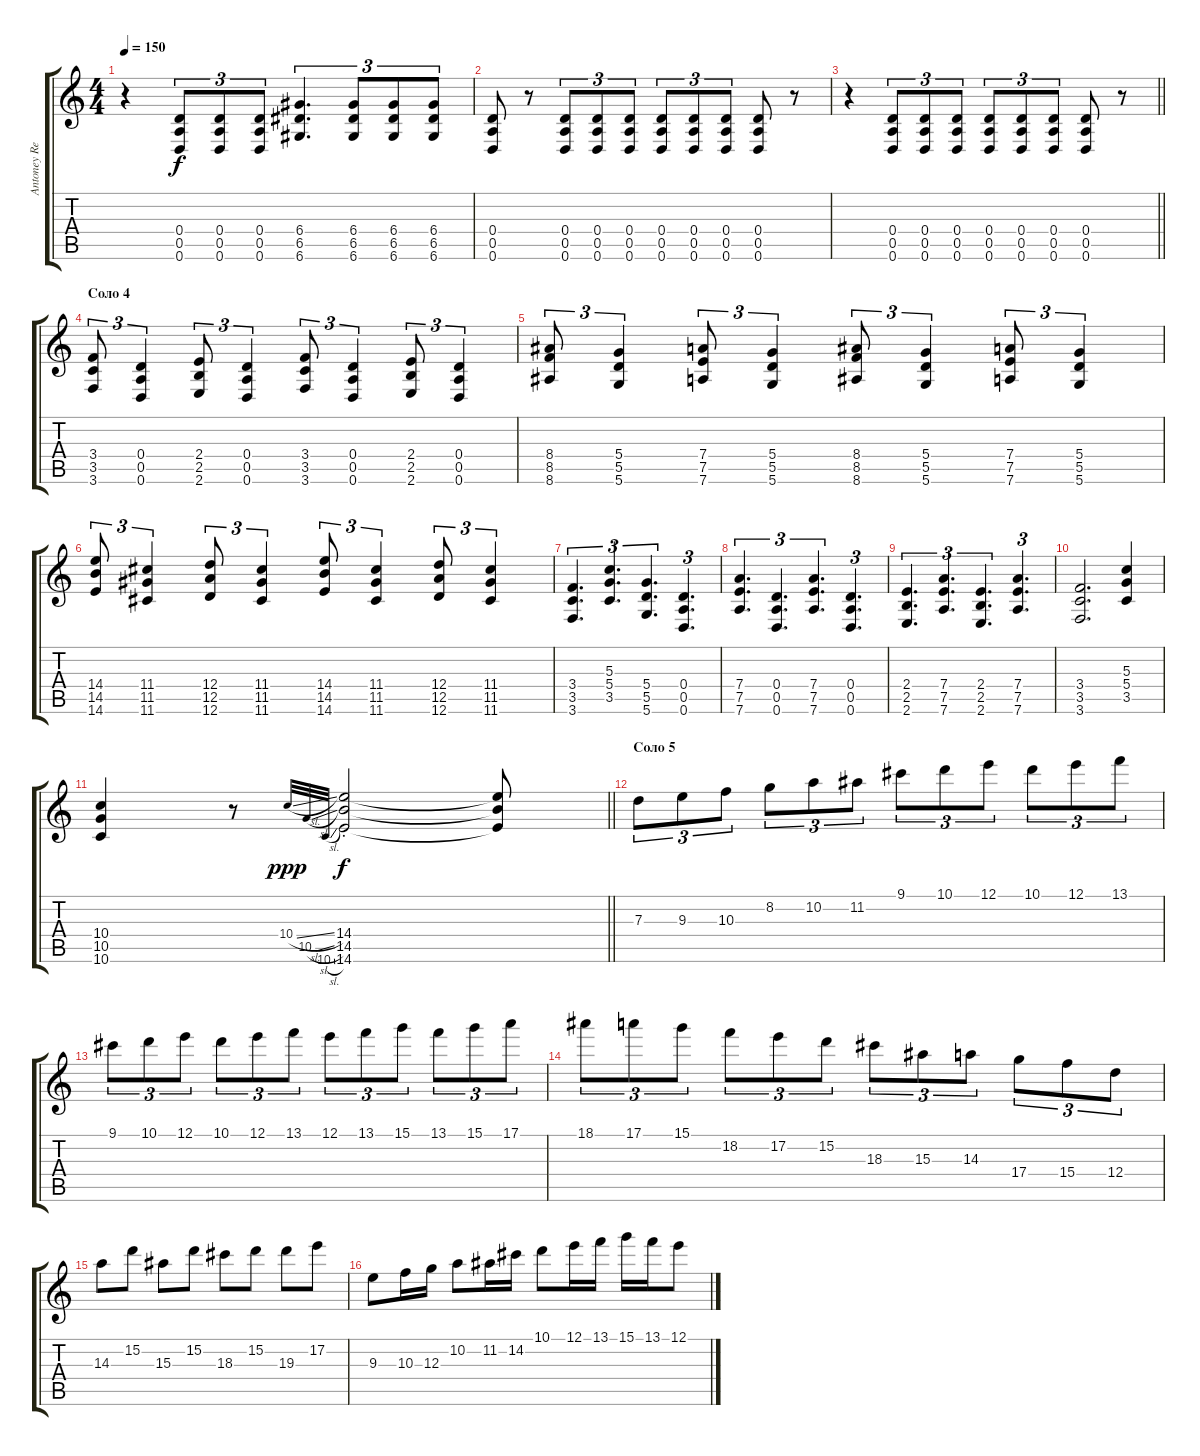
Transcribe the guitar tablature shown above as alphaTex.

\track ("Antoney Revenson" "Antoney Re") {instrument distortionguitar}
\staff {score tabs}
\tuning (E4 B3 G3 D3 A2 D2) {hide}
\ts (4 4)
\tempo 150
\clef g2
\ks c
r.4{dy f} (0.4 0.5 0.6).8{tu (3 2)} (0.4 0.5 0.6).8{tu (3 2)} (0.4 0.5 0.6).8{tu (3 2)} (6.4 6.5 6.6).4{d tu (3 2)} (6.4 6.5 6.6).8{tu (3 2)} (6.4 6.5 6.6).8{tu (3 2)} (6.4 6.5 6.6).8{tu (3 2)} |
(0.4 0.5 0.6).8 r.8 (0.4 0.5 0.6).8{tu (3 2)} (0.4 0.5 0.6).8{tu (3 2)} (0.4 0.5 0.6).8{tu (3 2)} (0.4 0.5 0.6).8{tu (3 2)} (0.4 0.5 0.6).8{tu (3 2)} (0.4 0.5 0.6).8{tu (3 2)} (0.4 0.5 0.6).8 r.8 |
\barLineRight lightlight
r.4 (0.4 0.5 0.6).8{tu (3 2)} (0.4 0.5 0.6).8{tu (3 2)} (0.4 0.5 0.6).8{tu (3 2)} (0.4 0.5 0.6).8{tu (3 2)} (0.4 0.5 0.6).8{tu (3 2)} (0.4 0.5 0.6).8{tu (3 2)} (0.4 0.5 0.6).8 r.8 |
\section ("" "Соло 4")
(3.4 3.5 3.6).8{tu (3 2)} (0.4 0.5 0.6).4{tu (3 2)} (2.4 2.5 2.6).8{tu (3 2)} (0.4 0.5 0.6).4{tu (3 2)} (3.4 3.5 3.6).8{tu (3 2)} (0.4 0.5 0.6).4{tu (3 2)} (2.4 2.5 2.6).8{tu (3 2)} (0.4 0.5 0.6).4{tu (3 2)} |
(8.4 8.5 8.6).8{tu (3 2)} (5.4 5.5 5.6).4{tu (3 2)} (7.4 7.5 7.6).8{tu (3 2)} (5.4 5.5 5.6).4{tu (3 2)} (8.4 8.5 8.6).8{tu (3 2)} (5.4 5.5 5.6).4{tu (3 2)} (7.4 7.5 7.6).8{tu (3 2)} (5.4 5.5 5.6).4{tu (3 2)} |
(14.4 14.5 14.6).8{tu (3 2)} (11.4 11.5 11.6).4{tu (3 2)} (12.4 12.5 12.6).8{tu (3 2)} (11.4 11.5 11.6).4{tu (3 2)} (14.4 14.5 14.6).8{tu (3 2)} (11.4 11.5 11.6).4{tu (3 2)} (12.4 12.5 12.6).8{tu (3 2)} (11.4 11.5 11.6).4{tu (3 2)} |
(3.4 3.5 3.6).4{d tu (3 2)} (5.3 5.4 3.5).4{d tu (3 2)} (5.4 5.5 5.6).4{d tu (3 2)} (0.4 0.5 0.6).4{d tu (3 2)} |
(7.4 7.5 7.6).4{d tu (3 2)} (0.4 0.5 0.6).4{d tu (3 2)} (7.4 7.5 7.6).4{d tu (3 2)} (0.4 0.5 0.6).4{d tu (3 2)} |
(2.4 2.5 2.6).4{d tu (3 2)} (7.4 7.5 7.6).4{d tu (3 2)} (2.4 2.5 2.6).4{d tu (3 2)} (7.4 7.5 7.6).4{d tu (3 2)} |
(3.4 3.5 3.6).2{d} (5.3 5.4 3.5).4 |
\barLineRight lightlight
(10.4 10.5 10.6).4 r.8 10.4{sl}.32{gr onbeat dy ppp} 10.5{sl}.32{gr onbeat} 10.6{sl}.32{gr onbeat} (14.4{st} 14.5{st} 14.6{st}).2{dy f} (14.4{t} 14.5{t} 14.6{t}).8 |
\section ("" "Соло 5")
7.3.8{tu (3 2) volume 16} 9.3.8{tu (3 2)} 10.3.8{tu (3 2)} 8.2.8{tu (3 2)} 10.2.8{tu (3 2)} 11.2.8{tu (3 2)} 9.1.8{tu (3 2)} 10.1.8{tu (3 2)} 12.1.8{tu (3 2)} 10.1.8{tu (3 2)} 12.1.8{tu (3 2)} 13.1.8{tu (3 2)} |
9.1.8{tu (3 2)} 10.1.8{tu (3 2)} 12.1.8{tu (3 2)} 10.1.8{tu (3 2)} 12.1.8{tu (3 2)} 13.1.8{tu (3 2)} 12.1.8{tu (3 2)} 13.1.8{tu (3 2)} 15.1.8{tu (3 2)} 13.1.8{tu (3 2)} 15.1.8{tu (3 2)} 17.1.8{tu (3 2)} |
18.1.8{tu (3 2)} 17.1.8{tu (3 2)} 15.1.8{tu (3 2)} 18.2.8{tu (3 2)} 17.2.8{tu (3 2)} 15.2.8{tu (3 2)} 18.3.8{tu (3 2)} 15.3.8{tu (3 2)} 14.3.8{tu (3 2)} 17.4.8{tu (3 2)} 15.4.8{tu (3 2)} 12.4.8{tu (3 2)} |
14.3.8 15.2.8 15.3.8 15.2.8 18.3.8 15.2.8 19.3.8 17.2.8 |
9.3.8 10.3.16 12.3.16 10.2.8 11.2.16 14.2.16 10.1.8 12.1.16 13.1.16 15.1.16 13.1.16 12.1.8
